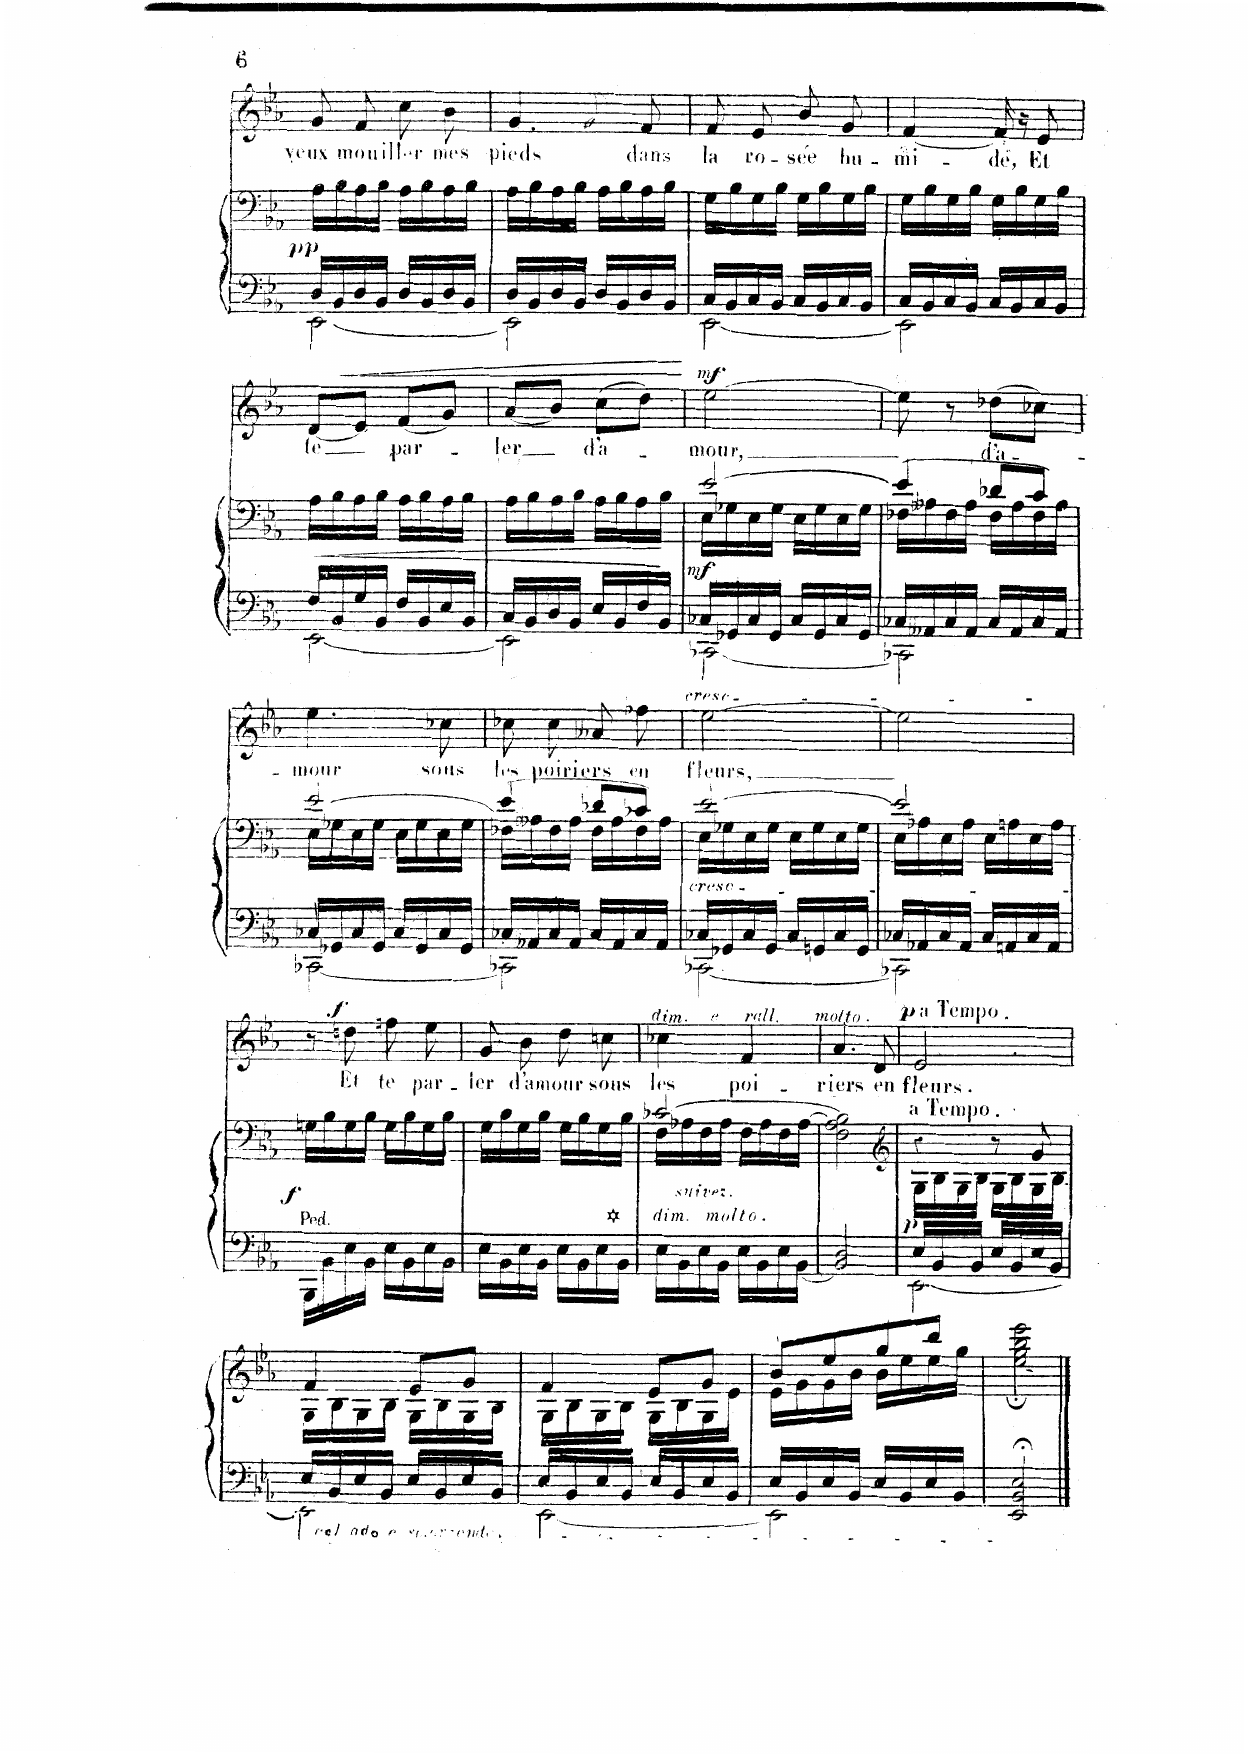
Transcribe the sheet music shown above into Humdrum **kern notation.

**kern	**kern	**dynam	**kern	**text	**dynam
*part2	*part2	*part2	*part1	*part1	*part1
*staff3	*staff2	*staff2/3	*staff1	*staff1	*staff1
*I"Piano	*	*	*I"Chant Voice	*	*
*I'Pno	*	*	*	*	*
*clefF4	*clefF4	*	*clefG2	*	*
*k[b-e-a-]	*k[b-e-a-]	*	*k[b-e-a-]	*	*
*M2/4	*M2/4	*	*M2/4	*	*
=87	=87	=87	=87	=87	=87
*^	*	*	*	*	*
!	!	!	!LO:DY:b	!	!	!
16D/LL	[2EE-\	16A-\LL	pp	8g/	veux	.
16BB-/	.	16B-\	.	.	.	.
16D/	.	16A-\	.	8f/	moui-	.
16BB-/JJ	.	16B-\JJ	.	.	.	.
16D/LL	.	16A-\LL	.	8cc\	-ller	.
16BB-/	.	16B-\	.	.	.	.
16D/	.	16A-\	.	8b-\	mes	.
16BB-/JJ	.	16B-\JJ	.	.	.	.
=88	=88	=88	=88	=88	=88	=88
16D/LL	2EE-\]	16A-\LL	.	4.g/	pieds	.
16BB-/	.	16B-\	.	.	.	.
16D/	.	16A-\	.	.	.	.
16BB-/JJ	.	16B-\JJ	.	.	.	.
16D/LL	.	16A-\LL	.	.	.	.
16BB-/	.	16B-\	.	.	.	.
16D/	.	16A-\	.	8f/	dans	.
16BB-/JJ	.	16B-\JJ	.	.	.	.
=89	=89	=89	=89	=89	=89	=89
16C/LL	[2EE-\	16G\LL	.	8f/	la	.
16BB-/	.	16B-\	.	.	.	.
16C/	.	16G\	.	8e-/	ro-	.
16BB-/JJ	.	16B-\JJ	.	.	.	.
16C/LL	.	16G\LL	.	8b-/	-sée	.
16BB-/	.	16B-\	.	.	.	.
16C/	.	16G\	.	8g/	hu-	.
16BB-/JJ	.	16B-\JJ	.	.	.	.
=90	=90	=90	=90	=90	=90	=90
16C/LL	2EE-\]	16G\LL	.	[4f/	-mi-	.
16BB-/	.	16B-\	.	.	.	.
16C/	.	16G\	.	.	.	.
16BB-/JJ	.	16B-\JJ	.	.	.	.
16C/LL	.	16G\LL	.	16f/]	-de,	.
16BB-/	.	16B-\	.	16r	.	.
16C/	.	16G\	.	8e-/	Et	.
16BB-/JJ	.	16B-\JJ	.	.	.	.
=91	=91	=91	=91	=91	=91	=91
!	!	!	!	!	!	!LO:HP:b
16F/LL	[2EE-\	16A-\LL	.	(8d/L	te	<
16BB-/	.	16B-\	.	.	.	.
16G/	.	16A-\	.	8e-/J)	.	.
16BB-/JJ	.	16B-\JJ	.	.	.	.
16F/LL	.	16A-\LL	.	(8f/L	par-	.
16BB-/	.	16B-\	.	.	.	.
16E-/	.	16A-\	.	8g/J)	.	.
16BB-/JJ	.	16B-\JJ	.	.	.	.
=92	=92	=92	=92	=92	=92	=92
16C/LL	2EE-\]	16A-\LL	.	(8a-/L	-ler	.
16BB-/	.	16B-\	.	.	.	.
16D/	.	16A-\	.	8b-/J)	.	.
16BB-/JJ	.	16B-\JJ	.	.	.	.
16E-/LL	.	16A-\LL	.	(8cc\L	d’a-	.
16BB-/	.	16B-\	.	.	.	.
16F/	.	16A-\	.	8dd\J)	.	.
16BB-/JJ	.	16B-\JJ	.	.	.	.
*v	*v	*	*	*	*	*
.	.	.	.	.	[
=93	=93	=93	=93	=93	=93
*^	*^	*	*	*	*
!	!	!	!	!LO:DY:b	!	!	!LO:DY:a
16C-X/LL	[2CC-X\	[2e-/	16E-\LL	mf	[2ee-\	-mour,	mf
16GG-X/	.	.	16G-X\	.	.	.	.
16C-/	.	.	16E-\	.	.	.	.
16GG-/JJ	.	.	16G-\JJ	.	.	.	.
16C-/LL	.	.	16E-\LL	.	.	.	.
16GG-/	.	.	16G-\	.	.	.	.
16C-/	.	.	16E-\	.	.	.	.
16GG-/JJ	.	.	16G-\JJ	.	.	.	.
=94	=94	=94	=94	=94	=94	=94	=94
16C-X/LL	2CC-\]	(4e-/]	16F-X\LL	.	8ee-\]	.	.
16AA--X/	.	.	16A--X\	.	.	.	.
16C-/	.	.	16F-\	.	8r	.	.
16AA--/JJ	.	.	16A--\JJ	.	.	.	.
16C-/LL	.	8d-X/L	16F-\LL	.	(8dd-X\L	d’a	.
16AA--/	.	.	16A--\	.	.	.	.
16C-/	.	8c-X/J)	16F-\	.	8cc-X\J)	.	.
16AA--/JJ	.	.	16A--\JJ	.	.	.	.
=95	=95	=95	=95	=95	=95	=95	=95
16C-X/LL	[2CC-X\	[2e-/	16E-\LL	.	4.ee-\	– mour	.
16GG-X/	.	.	16G-X\	.	.	.	.
16C-/	.	.	16E-\	.	.	.	.
16GG-/JJ	.	.	16G-\JJ	.	.	.	.
16C-/LL	.	.	16E-\LL	.	.	.	.
16GG-/	.	.	16G-\	.	.	.	.
16C-/	.	.	16E-\	.	8cc-X\	sous	.
16GG-/JJ	.	.	16G-\JJ	.	.	.	.
=96	=96	=96	=96	=96	=96	=96	=96
16C-X/LL	2CC-\]	(4e-/]	16F-X\LL	.	8cc-X\	les	.
16AA--X/	.	.	16A--X\	.	.	.	.
16C-/	.	.	16F-\	.	8cc-\	poir-	.
16AA--/JJ	.	.	16A--\JJ	.	.	.	.
16C-/LL	.	8d-X/L	16F-\LL	.	8a--X/	-iers	.
16AA--/	.	.	16A--\	.	.	.	.
16C-/	.	8c-X/J)	16F-\	.	8ff-X\	en	.
16AA--/JJ	.	.	16A--\JJ	.	.	.	.
=97	=97	=97	=97	=97	=97	=97	=97
!	!	!	!	!	!LO:TX:a:i:t=cresc.	!	!
!	!	!LO:TX:b:i:t=cresc.	!	!	!	!	!
16C-X/LL	[2CC-X\	[2e-/	16E-\LL	.	[2ee-\	fleurs,	.
16GG-X/	.	.	16G-X\	.	.	.	.
16C-/	.	.	16E-\	.	.	.	.
16GG-/JJ	.	.	16G-\JJ	.	.	.	.
16C-/LL	.	.	16E-\LL	.	.	.	.
16GGn/	.	.	16Gn\	.	.	.	.
16C-/	.	.	16E-\	.	.	.	.
16GG/JJ	.	.	16G\JJ	.	.	.	.
=98	=98	=98	=98	=98	=98	=98	=98
16C-X/LL	2CC-X\]	2e-/]	16E-\LL	.	2ee-\]	.	.
16AA-X/	.	.	16A-X\	.	.	.	.
16C-/	.	.	16E-\	.	.	.	.
16AA-/JJ	.	.	16A-\JJ	.	.	.	.
16C-/LL	.	.	16E-\LL	.	.	.	.
16AAn/	.	.	16An\	.	.	.	.
16C-/	.	.	16E-\	.	.	.	.
16AA/JJ	.	.	16A\JJ	.	.	.	.
*v	*v	*	*	*	*	*	*
=99	=99	=99	=99	=99	=99	=99
!	!	!	!LO:DY:b	!	!	!
*	*v	*v	*	*	*	*
16BBB-\LL	16Gn\LL	f	8r	.	.
16BB-\	16B-\	.	.	.	.
16E-\	16G\	.	8ddn\	Et	.
16BB-\JJ	16B-\JJ	.	.	.	.
16E-\LL	16G\LL	.	8ffn\	te	.
16BB-\	16B-\	.	.	.	.
16E-\	16G\	.	8ee-\	par-	.
16BB-\JJ	16B-\JJ	.	.	.	.
=100	=100	=100	=100	=100	=100
16E-\LL	16G\LL	.	8g/	-ler	.
16BB-\	16B-\	.	.	.	.
16E-\	16G\	.	8b-\	d’a-	.
16BB-\JJ	16B-\JJ	.	.	.	.
16E-\LL	16G\LL	.	8dd\	-mour	.
16BB-\	16B-\	.	.	.	.
16E-\	16G\	.	8ccn\	sous	.
16BB-\JJ	16B-\JJ	.	.	.	.
=101	=101	=101	=101	=101	=101
*	*^	*	*	*	*
!	!	!	!	!LO:TX:a:i:t=dim. e rall. molto	!	!
!	!LO:TX:b:i:t=suivez	!	!	!	!	!
!	!LO:TX:b:i:t=dim. molto	!	!	!	!	!
16E-\LL	(2c-X/	16F\LL	.	4cc-X\	les	.
16BB-\	.	16A-X\	.	.	.	.
16E-\	.	16F\	.	.	.	.
16BB-\JJ	.	16A-\JJ	.	.	.	.
16E-\LL	.	16F\LL	.	4f/	poir-	.
16BB-\	.	16A-\	.	.	.	.
16E-\	.	16F\	.	.	.	.
[<16BB-\JJ	.	[>16A-\JJ	.	.	.	.
*	*v	*v	*	*	*	*
=102	=102	=102	=102	=102	=102
2BB-/] 2D/	2F\ 2A-\] 2B-\)	.	4.a-/	-iers	.
.	.	.	8d/	en	.
=103	=103	=103	=103	=103	=103
*	*clefG2	*	*	*	*
*^	*^	*	*	*	*
!	!	!	!	!	!LO:TX:a:B:t=a Tempo.	!	!
!	!	!LO:TX:a:B:t=a Tempo.	!	!	!	!	!
!	!	!	!	!LO:DY:b	!	!	!LO:DY:a
16E-/LL	[2EE-\	4r	16G\LL	p	2e-/	fleurs.	p
16BB-/	.	.	16B-\	.	.	.	.
16E-/	.	.	16G\	.	.	.	.
16BB-/JJ	.	.	16B-\JJ	.	.	.	.
16E-/LL	.	8r	16G\LL	.	.	.	.
16BB-/	.	.	16B-\	.	.	.	.
16E-/	.	8g/	16G\	.	.	.	.
16BB-/JJ	.	.	16B-\JJ	.	.	.	.
=104	=104	=104	=104	=104	=104	=104	=104
!LO:TX:b:i:t=calando e smorzando	!	!	!	!	!	!	!
16E-/LL	2EE-\]	4f/	16G\LL	.	2r	.	.
16BB-/	.	.	16B-\	.	.	.	.
16E-/	.	.	16G\	.	.	.	.
16BB-/JJ	.	.	16B-\JJ	.	.	.	.
16E-/LL	.	8e-/L	16G\LL	.	.	.	.
16BB-/	.	.	16B-\	.	.	.	.
16E-/	.	8g/J	16G\	.	.	.	.
16BB-/JJ	.	.	16B-\JJ	.	.	.	.
=105	=105	=105	=105	=105	=105	=105	=105
16E-/LL	[2EE-\	4f/	16G\LL	.	2r	.	.
16BB-/	.	.	16B-\	.	.	.	.
16E-/	.	.	16G\	.	.	.	.
16BB-/JJ	.	.	16B-\JJ	.	.	.	.
16E-/LL	.	8e-/L	16G\LL	.	.	.	.
16BB-/	.	.	16B-\	.	.	.	.
16E-/	.	8g/J	16G\	.	.	.	.
16BB-/JJ	.	.	16e-\JJ	.	.	.	.
=106	=106	=106	=106	=106	=106	=106	=106
16E-/LL	2EE-\]	8b-/L	16e-\LL	.	2r	.	.
16BB-/	.	.	16g\	.	.	.	.
16E-/	.	8ee-/	16g\	.	.	.	.
16BB-/JJ	.	.	16b-\JJ	.	.	.	.
16E-/LL	.	8gg/	16b-\LL	.	.	.	.
16BB-/	.	.	16ee-\	.	.	.	.
16E-/	.	8bb-/J	16ee-\	.	.	.	.
16BB-/JJ	.	.	16gg\JJ	.	.	.	.
*v	*v	*	*	*	*	*	*
*	*v	*v	*	*	*	*
=107	=107	=107	=107	=107	=107
2EE-/;< 2BB-/;< 2E-/;<	2ee-\; 2gg\; 2bb-\; 2eee-\;	.	2r	.	.
==	==	==	==	==	==
*-	*-	*-	*-	*-	*-
